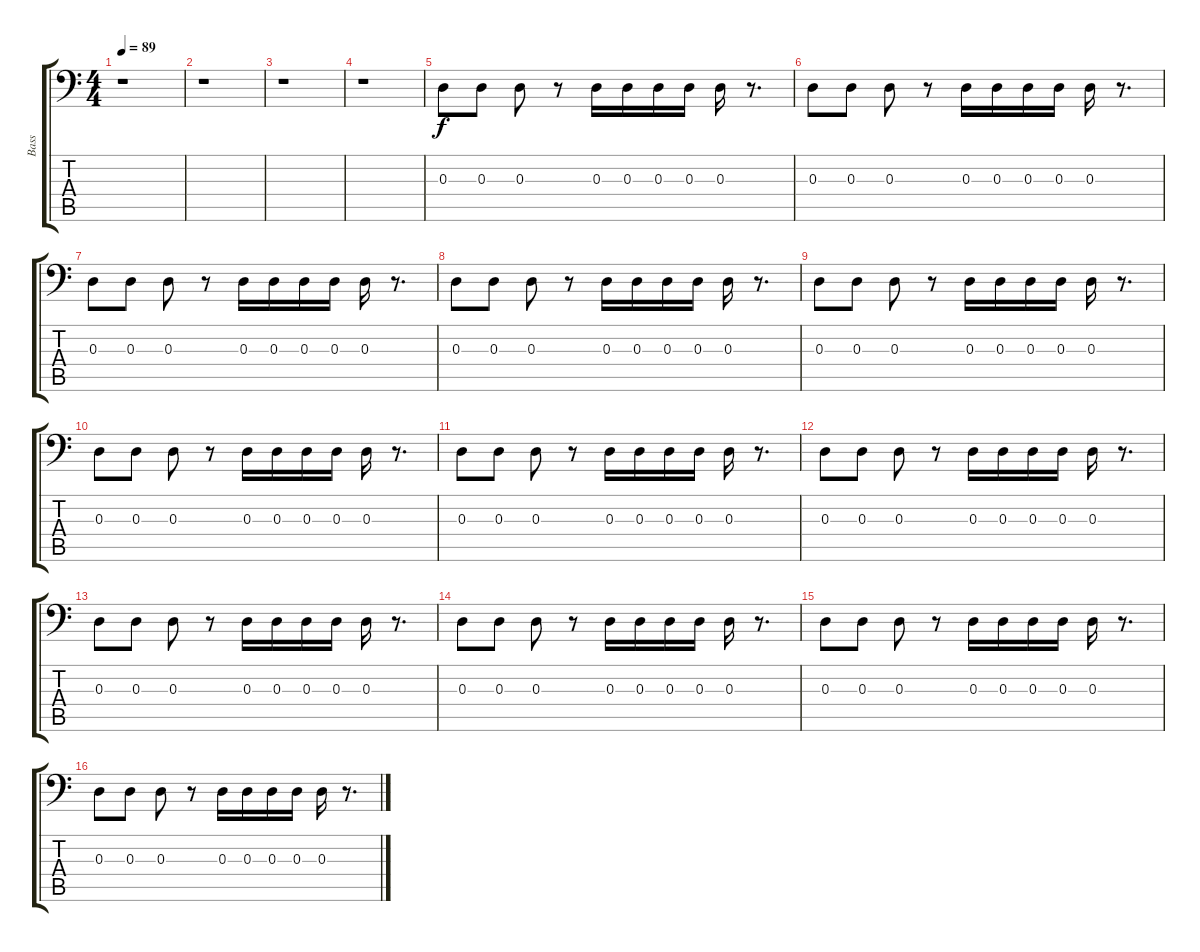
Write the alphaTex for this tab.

\track ("Bass" "Bass") {instrument electricbasspick}
\staff {score tabs}
\tuning (C3 G2 D2 A1 E1 B0) {hide}
\ts (4 4)
\tempo 89
\clef f4
\ks c
r.1{dy f instrument electricbasspick} |
r.1 |
r.1 |
r.1 |
0.3.8 0.3.8 0.3.8 r.8 0.3.16 0.3.16 0.3.16 0.3.16 0.3.16 r.8{d} |
0.3.8 0.3.8 0.3.8 r.8 0.3.16 0.3.16 0.3.16 0.3.16 0.3.16 r.8{d} |
0.3.8 0.3.8 0.3.8 r.8 0.3.16 0.3.16 0.3.16 0.3.16 0.3.16 r.8{d} |
0.3.8 0.3.8 0.3.8 r.8 0.3.16 0.3.16 0.3.16 0.3.16 0.3.16 r.8{d} |
0.3.8 0.3.8 0.3.8 r.8 0.3.16 0.3.16 0.3.16 0.3.16 0.3.16 r.8{d} |
0.3.8 0.3.8 0.3.8 r.8 0.3.16 0.3.16 0.3.16 0.3.16 0.3.16 r.8{d} |
0.3.8 0.3.8 0.3.8 r.8 0.3.16 0.3.16 0.3.16 0.3.16 0.3.16 r.8{d} |
0.3.8 0.3.8 0.3.8 r.8 0.3.16 0.3.16 0.3.16 0.3.16 0.3.16 r.8{d} |
0.3.8 0.3.8 0.3.8 r.8 0.3.16 0.3.16 0.3.16 0.3.16 0.3.16 r.8{d} |
0.3.8 0.3.8 0.3.8 r.8 0.3.16 0.3.16 0.3.16 0.3.16 0.3.16 r.8{d} |
0.3.8 0.3.8 0.3.8 r.8 0.3.16 0.3.16 0.3.16 0.3.16 0.3.16 r.8{d} |
0.3.8 0.3.8 0.3.8 r.8 0.3.16 0.3.16 0.3.16 0.3.16 0.3.16 r.8{d}
